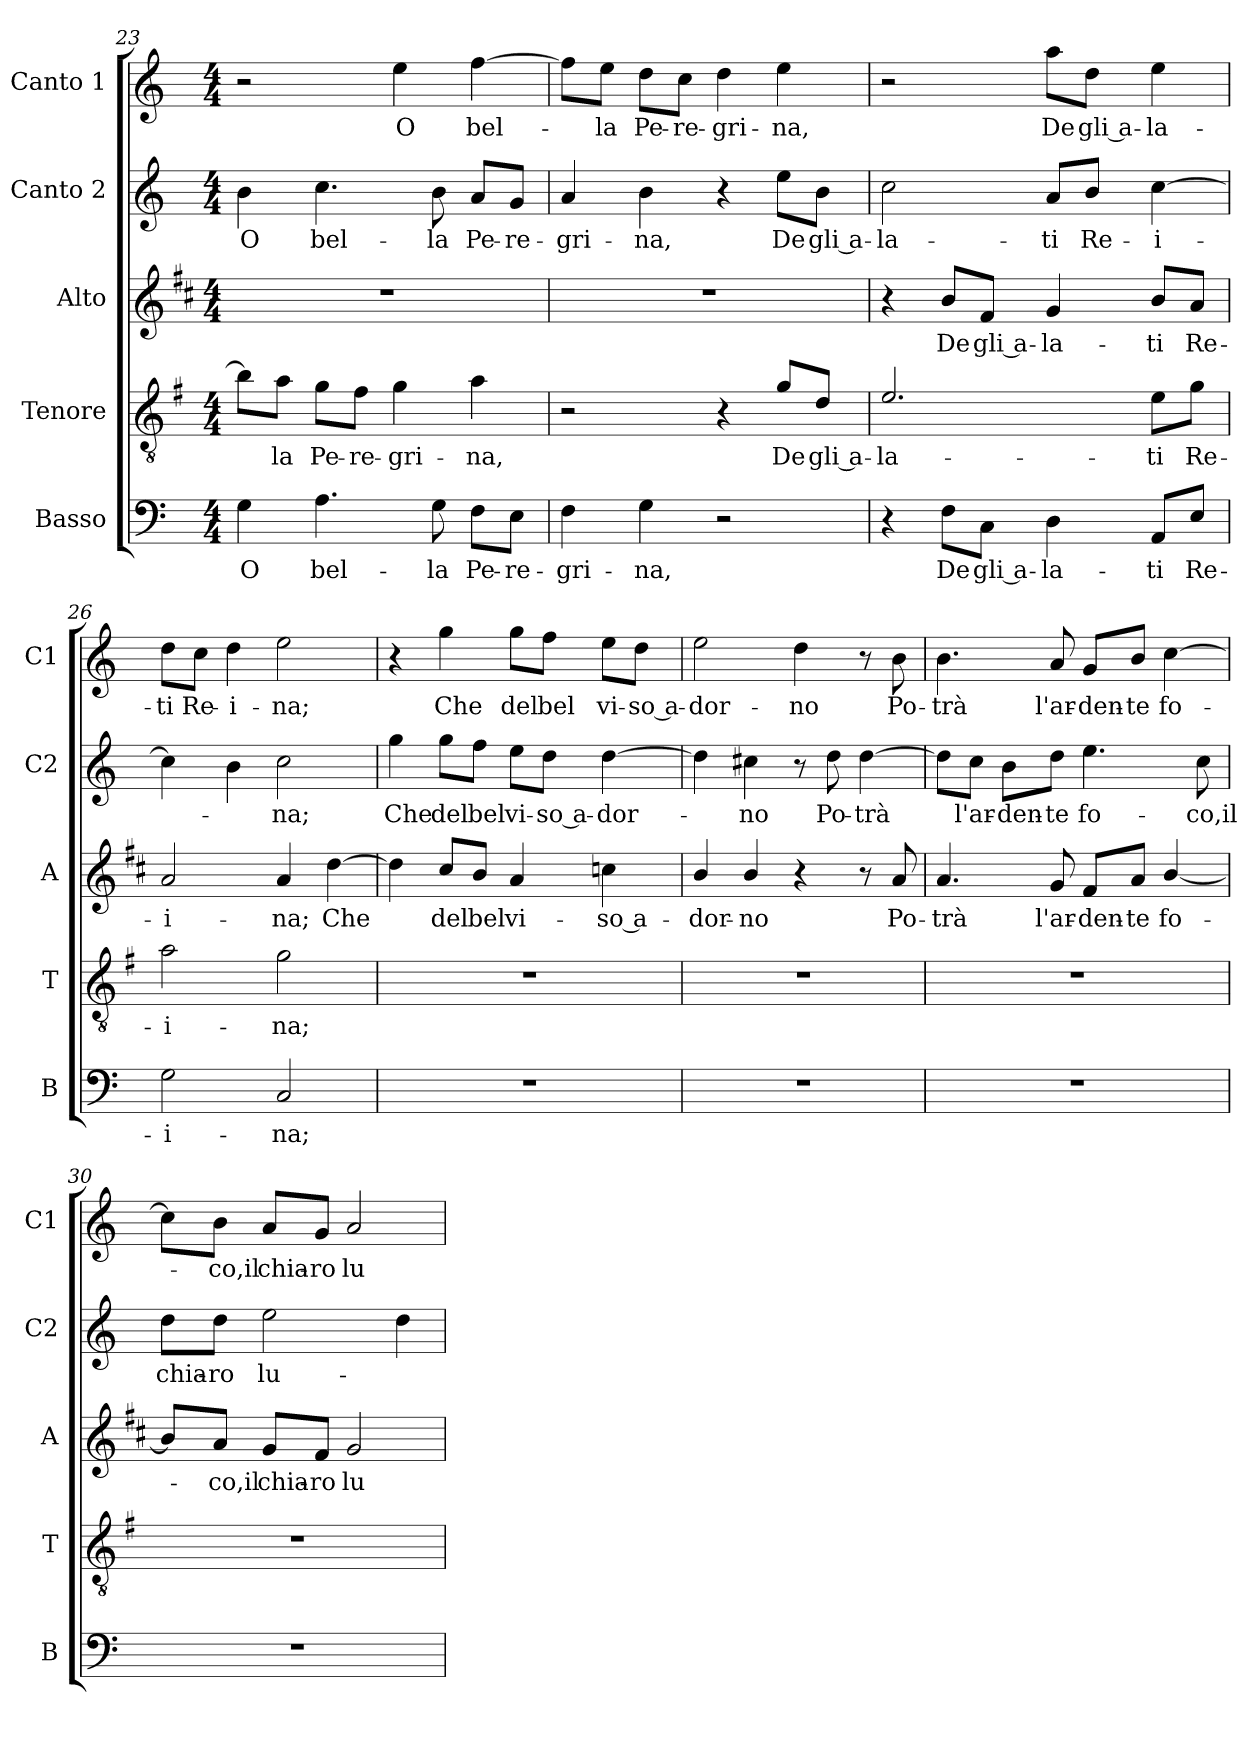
**kern	**text	**kern	**text	**kern	**text	**kern	**text	**kern	**text
*part5	*part5	*part4	*part4	*part3	*part3	*part2	*part2	*part1	*part1
*staff5	*staff5	*staff4	*staff4	*staff3	*staff3	*staff2	*staff2	*staff1	*staff1
*I"Basso	*	*I"Tenore	*	*I"Alto	*	*I"Canto 2	*	*I"Canto 1	*
*I'B	*	*I'T	*	*I'A	*	*I'C2	*	*I'C1	*
!!LO:PB:g=z
*clefF4	*	*clefGv2	*	*clefG2	*	*clefG2	*	*clefG2	*
*	*	*ITrd4c7	*	*ITrd1c2	*	*	*	*	*
*k[]	*	*k[]	*	*k[]	*	*k[]	*	*k[]	*
*C:	*	*C:	*	*C:	*	*C:	*	*C:	*
*M4/4	*	*M4/4	*	*M4/4	*	*M4/4	*	*M4/4	*
=23	=23	=23	=23	=23	=23	=23	=23	=23	=23
!	!LO:LY:b	!	!	!	!	!	!LO:LY:b	!	!
4G\	O	8e\L]	.	1r	.	4b\	O	2r	.
!	!	!	!LO:LY:b	!	!	!	!	!	!
.	.	8d\J	-la	.	.	.	.	.	.
!	!LO:LY:b	!	!LO:LY:b	!	!	!	!LO:LY:b	!	!
4.A\	bel-	8c\L	Pe-	.	.	4.cc\	bel-	.	.
!	!	!	!LO:LY:b	!	!	!	!	!	!
.	.	8B\J	-re-	.	.	.	.	.	.
!	!	!	!LO:LY:b	!	!	!	!	!	!LO:LY:b
.	.	4c\	-gri-	.	.	.	.	4ee\	O
!	!LO:LY:b	!	!	!	!	!	!LO:LY:b	!	!
8G\	-la	.	.	.	.	8b\	-la	.	.
!	!LO:LY:b	!	!LO:LY:b	!	!	!	!LO:LY:b	!	!LO:LY:b
8F\L	Pe-	4d\	-na,	.	.	8a/L	Pe-	[4ff\	bel-
!	!LO:LY:b	!	!	!	!	!	!LO:LY:b	!	!
8E\J	-re-	.	.	.	.	8g/J	-re-	.	.
=24	=24	=24	=24	=24	=24	=24	=24	=24	=24
!	!LO:LY:b	!	!	!	!	!	!LO:LY:b	!	!
4F\	-gri-	2r	.	1r	.	4a/	-gri-	8ff\L]	.
!	!	!	!	!	!	!	!	!	!LO:LY:b
.	.	.	.	.	.	.	.	8ee\J	-la
!	!LO:LY:b	!	!	!	!	!	!LO:LY:b	!	!LO:LY:b
4G\	-na,	.	.	.	.	4b\	-na,	8dd\L	Pe-
!	!	!	!	!	!	!	!	!	!LO:LY:b
.	.	.	.	.	.	.	.	8cc\J	-re-
!	!	!	!	!	!	!	!	!	!LO:LY:b
2r	.	4r	.	.	.	4r	.	4dd\	-gri-
!	!	!	!LO:LY:b	!	!	!	!LO:LY:b	!	!LO:LY:b
.	.	8c/L	De	.	.	8ee\L	De	4ee\	-na,
!	!	!	!LO:LY:b	!	!	!	!LO:LY:b	!	!
.	.	8G/J	gli a-	.	.	8b\J	gli a-	.	.
=25	=25	=25	=25	=25	=25	=25	=25	=25	=25
!	!	!	!LO:LY:b	!	!	!	!LO:LY:b	!	!
4r	.	2.A/	-la-	4r	.	2cc\	-la-	2r	.
!	!LO:LY:b	!	!	!	!LO:LY:b	!	!	!	!
8F\L	De	.	.	8a/L	De	.	.	.	.
!	!LO:LY:b	!	!	!	!LO:LY:b	!	!	!	!
8C\J	gli a-	.	.	8e/J	gli a-	.	.	.	.
!	!LO:LY:b	!	!	!	!LO:LY:b	!	!LO:LY:b	!	!LO:LY:b
4D\	-la-	.	.	4f/	-la-	8a/L	-ti	8aa\L	De
!	!	!	!	!	!	!	!LO:LY:b	!	!LO:LY:b
.	.	.	.	.	.	8b/J	Re-	8dd\J	gli a-
!	!LO:LY:b	!	!LO:LY:b	!	!LO:LY:b	!	!LO:LY:b	!	!LO:LY:b
8AA/L	-ti	8A\L	-ti	8a/L	-ti	[4cc\	-i-	4ee\	-la-
!	!LO:LY:b	!	!LO:LY:b	!	!LO:LY:b	!	!	!	!
8E/J	Re-	8c\J	Re-	8g/J	Re-	.	.	.	.
=26	=26	=26	=26	=26	=26	=26	=26	=26	=26
!	!LO:LY:b	!	!LO:LY:b	!	!LO:LY:b	!	!	!	!LO:LY:b
2G\	-i-	2d\	-i-	2g/	-i-	4cc\]	.	8dd\L	-ti
!	!	!	!	!	!	!	!	!	!LO:LY:b
.	.	.	.	.	.	.	.	8cc\J	Re-
!	!	!	!	!	!	!	!	!	!LO:LY:b
.	.	.	.	.	.	4b\	.	4dd\	-i-
!	!LO:LY:b	!	!LO:LY:b	!	!LO:LY:b	!	!LO:LY:b	!	!LO:LY:b
2C/	-na;	2c\	-na;	4g/	-na;	2cc\	-na;	2ee\	-na;
!	!	!	!	!	!LO:LY:b	!	!	!	!
.	.	.	.	[4cc\	Che	.	.	.	.
!!LO:LB:g=z
=27	=27	=27	=27	=27	=27	=27	=27	=27	=27
!	!	!	!	!	!	!	!LO:LY:b	!	!
1r	.	1r	.	4cc\]	.	4gg\	Che	4r	.
!	!	!	!	!	!LO:LY:b	!	!LO:LY:b	!	!LO:LY:b
.	.	.	.	8b/L	del	8gg\L	del	4gg\	Che
!	!	!	!	!	!LO:LY:b	!	!LO:LY:b	!	!
.	.	.	.	8a/J	bel	8ff\J	bel	.	.
!	!	!	!	!	!LO:LY:b	!	!LO:LY:b	!	!LO:LY:b
.	.	.	.	4g/	vi-	8ee\L	vi-	8gg\L	del
!	!	!	!	!	!	!	!LO:LY:b	!	!LO:LY:b
.	.	.	.	.	.	8dd\J	-so a-	8ff\J	bel
!	!	!	!	!	!LO:LY:b	!	!LO:LY:b	!	!LO:LY:b
.	.	.	.	4b-X\	-so a-	[4dd\	-dor-	8ee\L	vi-
!	!	!	!	!	!	!	!	!	!LO:LY:b
.	.	.	.	.	.	.	.	8dd\J	-so a-
=28	=28	=28	=28	=28	=28	=28	=28	=28	=28
!	!	!	!	!	!LO:LY:b	!	!	!	!LO:LY:b
1r	.	1r	.	4a/	-dor-	4dd\]	.	2ee\	-dor-
!	!	!	!	!	!LO:LY:b	!	!LO:LY:b	!	!
.	.	.	.	4a/	-no	4cc#X\	-no	.	.
!	!	!	!	!	!	!	!	!	!LO:LY:b
.	.	.	.	4r	.	8r	.	4dd\	-no
!	!	!	!	!	!	!	!LO:LY:b	!	!
.	.	.	.	.	.	8dd\	Po-	.	.
!	!	!	!	!	!	!	!LO:LY:b	!	!
.	.	.	.	8r	.	[4dd\	-trà	8r	.
!	!	!	!	!	!LO:LY:b	!	!	!	!LO:LY:b
.	.	.	.	8g/	Po-	.	.	8b\	Po-
=29	=29	=29	=29	=29	=29	=29	=29	=29	=29
!	!	!	!	!	!LO:LY:b	!	!	!	!LO:LY:b
1r	.	1r	.	4.g/	-trà	8dd\L]	.	4.b\	-trà
!	!	!	!	!	!	!	!LO:LY:b	!	!
.	.	.	.	.	.	8cc\J	l'ar-	.	.
!	!	!	!	!	!	!	!LO:LY:b	!	!
.	.	.	.	.	.	8b\L	-den-	.	.
!	!	!	!	!	!LO:LY:b	!	!LO:LY:b	!	!LO:LY:b
.	.	.	.	8f/	l'ar-	8dd\J	-te	8a/	l'ar-
!	!	!	!	!	!LO:LY:b	!	!LO:LY:b	!	!LO:LY:b
.	.	.	.	8e/L	-den-	4.ee\	fo-	8g/L	-den-
!	!	!	!	!	!LO:LY:b	!	!	!	!LO:LY:b
.	.	.	.	8g/J	-te	.	.	8b/J	-te
!	!	!	!	!	!LO:LY:b	!	!	!	!LO:LY:b
.	.	.	.	[4a/	fo-	.	.	[4cc\	fo-
!	!	!	!	!	!	!	!LO:LY:b	!	!
.	.	.	.	.	.	8cc\	-co,il	.	.
=30	=30	=30	=30	=30	=30	=30	=30	=30	=30
!	!	!	!	!	!	!	!LO:LY:b	!	!
1r	.	1r	.	8a/L]	.	8dd\L	chia-	8cc\L]	.
!	!	!	!	!	!LO:LY:b	!	!LO:LY:b	!	!LO:LY:b
.	.	.	.	8g/J	-co,il	8dd\J	-ro	8b\J	-co,il
!	!	!	!	!	!LO:LY:b	!	!LO:LY:b	!	!LO:LY:b
.	.	.	.	8f/L	chia-	2ee\	lu-	8a/L	chia-
!	!	!	!	!	!LO:LY:b	!	!	!	!LO:LY:b
.	.	.	.	8e/J	-ro	.	.	8g/J	-ro
!	!	!	!	!	!LO:LY:b	!	!	!	!LO:LY:b
.	.	.	.	2f/	lu-	.	.	2a/	lu-
.	.	.	.	.	.	4dd\	.	.	.
=	=	=	=	=	=	=	=	=	=
*-	*-	*-	*-	*-	*-	*-	*-	*-	*-
